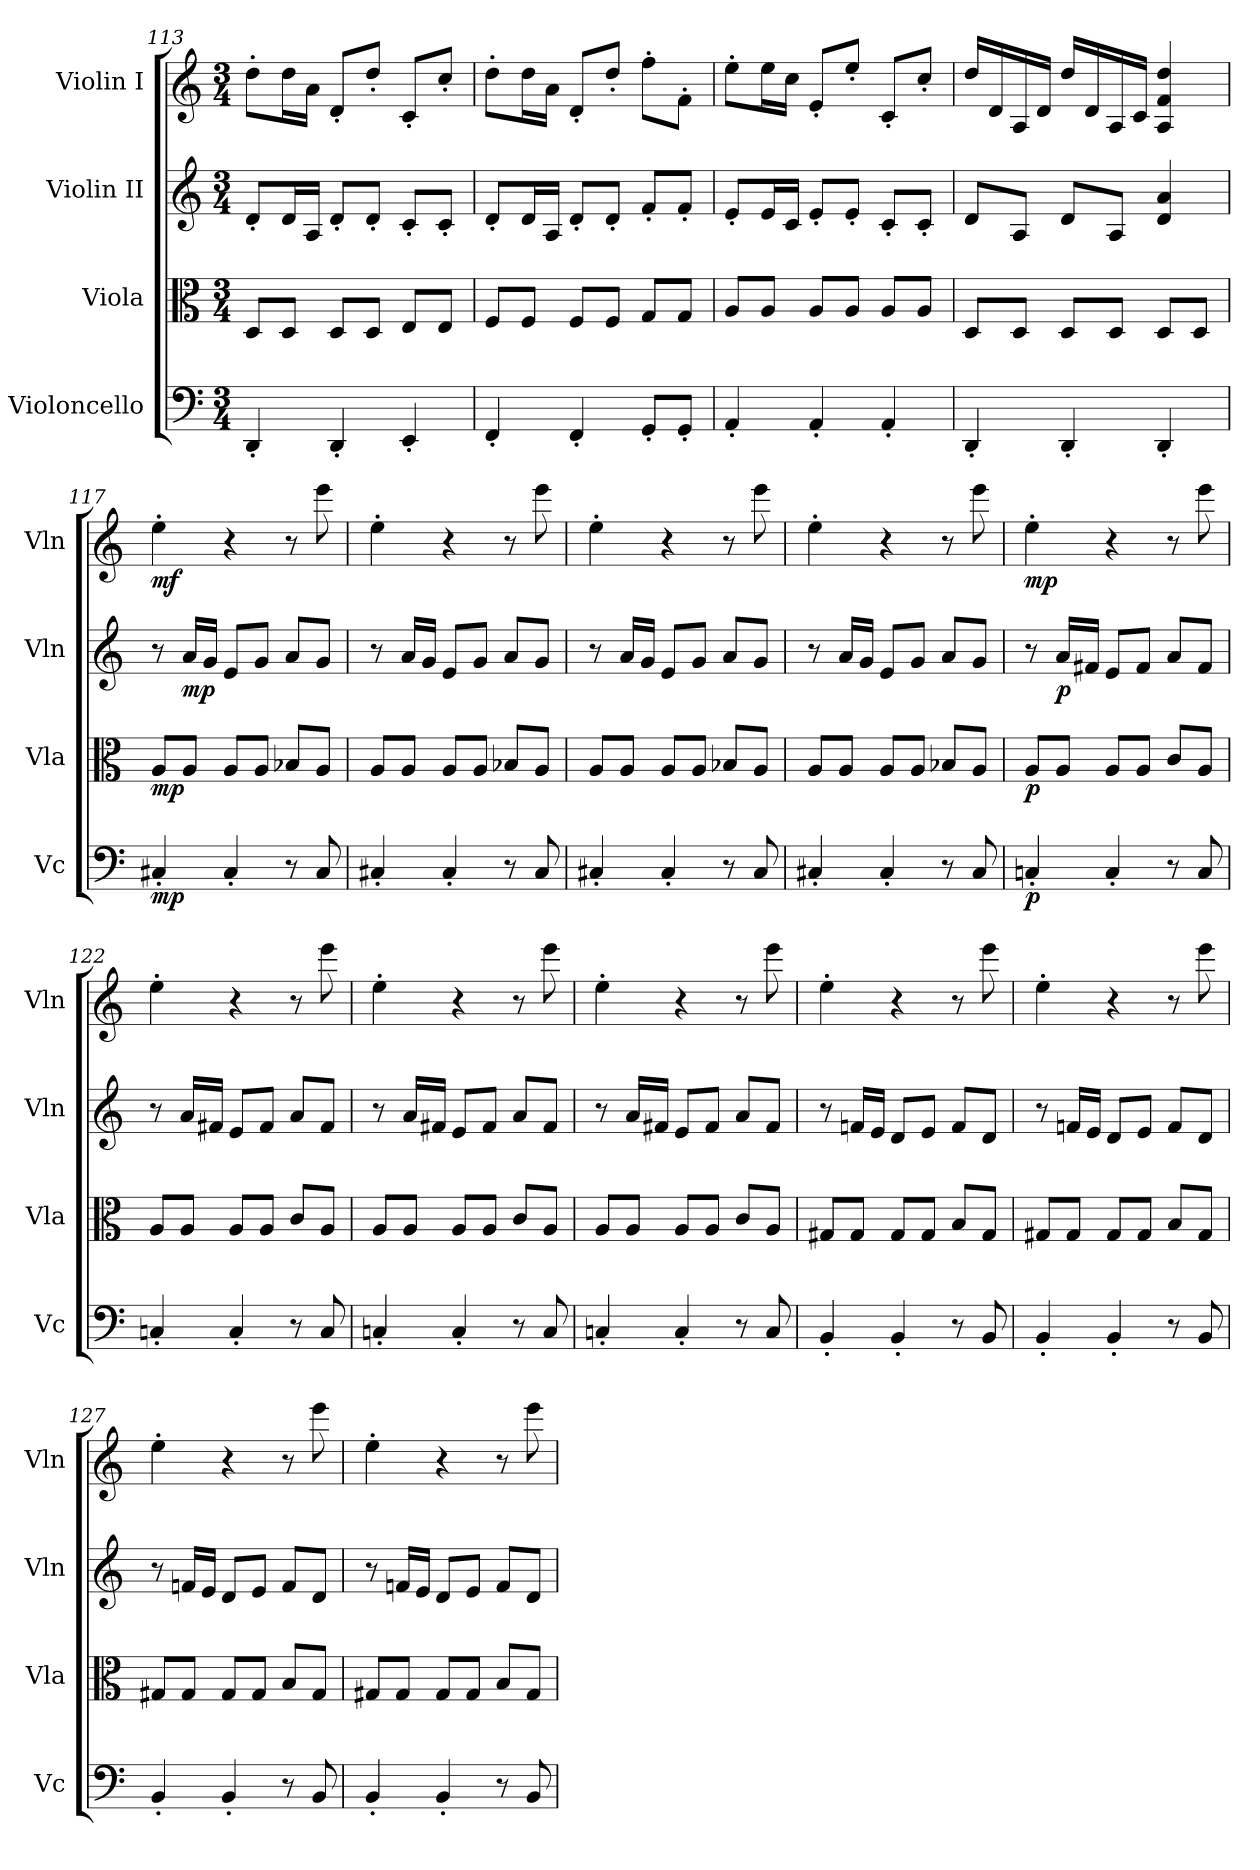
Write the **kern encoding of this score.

**kern	**dynam	**kern	**dynam	**kern	**dynam	**kern	**dynam
*part4	*part4	*part3	*part3	*part2	*part2	*part1	*part1
*staff4	*staff4	*staff3	*staff3	*staff2	*staff2	*staff1	*staff1
*I"Violoncello	*	*I"Viola	*	*I"Violin II	*	*I"Violin I	*
*I'Vc	*	*I'Vla	*	*I'Vln	*	*I'Vln	*
*clefF4	*	*clefC3	*	*clefG2	*	*clefG2	*
*k[]	*	*k[]	*	*k[]	*	*k[]	*
*M3/4	*	*M3/4	*	*M3/4	*	*M3/4	*
=113	=113	=113	=113	=113	=113	=113	=113
4DD'/	.	8D/L	.	8d'/L	.	8dd'\L	.
.	.	8D/J	.	16d/L	.	16dd\L	.
.	.	.	.	16A/JJ	.	16a\JJ	.
4DD'/	.	8D/L	.	8d'/L	.	8d'/L	.
.	.	8D/J	.	8d'/J	.	8dd'/J	.
4EE'/	.	8E/L	.	8c'/L	.	8c'/L	.
.	.	8E/J	.	8c'/J	.	8cc'/J	.
=114	=114	=114	=114	=114	=114	=114	=114
4FF'/	.	8F/L	.	8d'/L	.	8dd'\L	.
.	.	8F/J	.	16d/L	.	16dd\L	.
.	.	.	.	16A/JJ	.	16a\JJ	.
4FF'/	.	8F/L	.	8d'/L	.	8d'/L	.
.	.	8F/J	.	8d'/J	.	8dd'/J	.
8GG'/L	.	8G/L	.	8f'/L	.	8ff'\L	.
8GG'/J	.	8G/J	.	8f'/J	.	8f'\J	.
!!LO:LB:g=z
=115	=115	=115	=115	=115	=115	=115	=115
4AA'/	.	8A/L	.	8e'/L	.	8ee'\L	.
.	.	8A/J	.	16e/L	.	16ee\L	.
.	.	.	.	16c/JJ	.	16cc\JJ	.
4AA'/	.	8A/L	.	8e'/L	.	8e'/L	.
.	.	8A/J	.	8e'/J	.	8ee'/J	.
4AA'/	.	8A/L	.	8c'/L	.	8c'/L	.
.	.	8A/J	.	8c'/J	.	8cc'/J	.
=116	=116	=116	=116	=116	=116	=116	=116
4DD'/	.	8D/L	.	8d/L	.	16dd/LL	.
.	.	.	.	.	.	16d/	.
.	.	8D/J	.	8A/J	.	16A/	.
.	.	.	.	.	.	16d/JJ	.
4DD'/	.	8D/L	.	8d/L	.	16dd/LL	.
.	.	.	.	.	.	16d/	.
.	.	8D/J	.	8A/J	.	16A/	.
.	.	.	.	.	.	16c/JJ	.
4DD'/	.	8D/L	.	4d/ 4a/	.	4A/ 4f/ 4dd/	.
.	.	8D/J	.	.	.	.	.
=117	=117	=117	=117	=117	=117	=117	=117
!	!LO:DY:b	!	!LO:DY:b	!	!	!	!LO:DY:b
4C#X'/	mp	8A/L	mp	8r	.	4ee'\	mf
!	!	!	!	!	!LO:DY:b	!	!
.	.	8A/J	.	16a/LL	mp	.	.
.	.	.	.	16g/JJ	.	.	.
4C#'/	.	8A/L	.	8e/L	.	4r	.
.	.	8A/J	.	8g/J	.	.	.
8r	.	8B-X/L	.	8a/L	.	8r	.
8C#/	.	8A/J	.	8g/J	.	8eee\	.
=118	=118	=118	=118	=118	=118	=118	=118
4C#X'/	.	8A/L	.	8r	.	4ee'\	.
.	.	8A/J	.	16a/LL	.	.	.
.	.	.	.	16g/JJ	.	.	.
4C#'/	.	8A/L	.	8e/L	.	4r	.
.	.	8A/J	.	8g/J	.	.	.
8r	.	8B-X/L	.	8a/L	.	8r	.
8C#/	.	8A/J	.	8g/J	.	8eee\	.
=119	=119	=119	=119	=119	=119	=119	=119
4C#X'/	.	8A/L	.	8r	.	4ee'\	.
.	.	8A/J	.	16a/LL	.	.	.
.	.	.	.	16g/JJ	.	.	.
4C#'/	.	8A/L	.	8e/L	.	4r	.
.	.	8A/J	.	8g/J	.	.	.
8r	.	8B-X/L	.	8a/L	.	8r	.
8C#/	.	8A/J	.	8g/J	.	8eee\	.
!!LO:LB:g=z
=120	=120	=120	=120	=120	=120	=120	=120
4C#X'/	.	8A/L	.	8r	.	4ee'\	.
.	.	8A/J	.	16a/LL	.	.	.
.	.	.	.	16g/JJ	.	.	.
4C#'/	.	8A/L	.	8e/L	.	4r	.
.	.	8A/J	.	8g/J	.	.	.
8r	.	8B-X/L	.	8a/L	.	8r	.
8C#/	.	8A/J	.	8g/J	.	8eee\	.
=121	=121	=121	=121	=121	=121	=121	=121
!	!LO:DY:b	!	!LO:DY:b	!	!	!	!LO:DY:b
4Cn'/	p	8A/L	p	8r	.	4ee'\	mp
!	!	!	!	!	!LO:DY:b	!	!
.	.	8A/J	.	16a/LL	p	.	.
.	.	.	.	16f#X/JJ	.	.	.
4C'/	.	8A/L	.	8e/L	.	4r	.
.	.	8A/J	.	8f#/J	.	.	.
8r	.	8c/L	.	8a/L	.	8r	.
8C/	.	8A/J	.	8f#/J	.	8eee\	.
=122	=122	=122	=122	=122	=122	=122	=122
4Cn'/	.	8A/L	.	8r	.	4ee'\	.
.	.	8A/J	.	16a/LL	.	.	.
.	.	.	.	16f#X/JJ	.	.	.
4C'/	.	8A/L	.	8e/L	.	4r	.
.	.	8A/J	.	8f#/J	.	.	.
8r	.	8c/L	.	8a/L	.	8r	.
8C/	.	8A/J	.	8f#/J	.	8eee\	.
=123	=123	=123	=123	=123	=123	=123	=123
4Cn'/	.	8A/L	.	8r	.	4ee'\	.
.	.	8A/J	.	16a/LL	.	.	.
.	.	.	.	16f#X/JJ	.	.	.
4C'/	.	8A/L	.	8e/L	.	4r	.
.	.	8A/J	.	8f#/J	.	.	.
8r	.	8c/L	.	8a/L	.	8r	.
8C/	.	8A/J	.	8f#/J	.	8eee\	.
=124	=124	=124	=124	=124	=124	=124	=124
4Cn'/	.	8A/L	.	8r	.	4ee'\	.
.	.	8A/J	.	16a/LL	.	.	.
.	.	.	.	16f#X/JJ	.	.	.
4C'/	.	8A/L	.	8e/L	.	4r	.
.	.	8A/J	.	8f#/J	.	.	.
8r	.	8c/L	.	8a/L	.	8r	.
8C/	.	8A/J	.	8f#/J	.	8eee\	.
!!LO:PB:g=z
=125	=125	=125	=125	=125	=125	=125	=125
4BB'/	.	8G#X/L	.	8r	.	4ee'\	.
.	.	8G#/J	.	16fn/LL	.	.	.
.	.	.	.	16e/JJ	.	.	.
4BB'/	.	8G#/L	.	8d/L	.	4r	.
.	.	8G#/J	.	8e/J	.	.	.
8r	.	8B/L	.	8f/L	.	8r	.
8BB/	.	8G#/J	.	8d/J	.	8eee\	.
=126	=126	=126	=126	=126	=126	=126	=126
4BB'/	.	8G#X/L	.	8r	.	4ee'\	.
.	.	8G#/J	.	16fn/LL	.	.	.
.	.	.	.	16e/JJ	.	.	.
4BB'/	.	8G#/L	.	8d/L	.	4r	.
.	.	8G#/J	.	8e/J	.	.	.
8r	.	8B/L	.	8f/L	.	8r	.
8BB/	.	8G#/J	.	8d/J	.	8eee\	.
=127	=127	=127	=127	=127	=127	=127	=127
4BB'/	.	8G#X/L	.	8r	.	4ee'\	.
.	.	8G#/J	.	16fn/LL	.	.	.
.	.	.	.	16e/JJ	.	.	.
4BB'/	.	8G#/L	.	8d/L	.	4r	.
.	.	8G#/J	.	8e/J	.	.	.
8r	.	8B/L	.	8f/L	.	8r	.
8BB/	.	8G#/J	.	8d/J	.	8eee\	.
=128	=128	=128	=128	=128	=128	=128	=128
4BB'/	.	8G#X/L	.	8r	.	4ee'\	.
.	.	8G#/J	.	16fn/LL	.	.	.
.	.	.	.	16e/JJ	.	.	.
4BB'/	.	8G#/L	.	8d/L	.	4r	.
.	.	8G#/J	.	8e/J	.	.	.
8r	.	8B/L	.	8f/L	.	8r	.
8BB/	.	8G#/J	.	8d/J	.	8eee\	.
=	=	=	=	=	=	=	=
*-	*-	*-	*-	*-	*-	*-	*-
